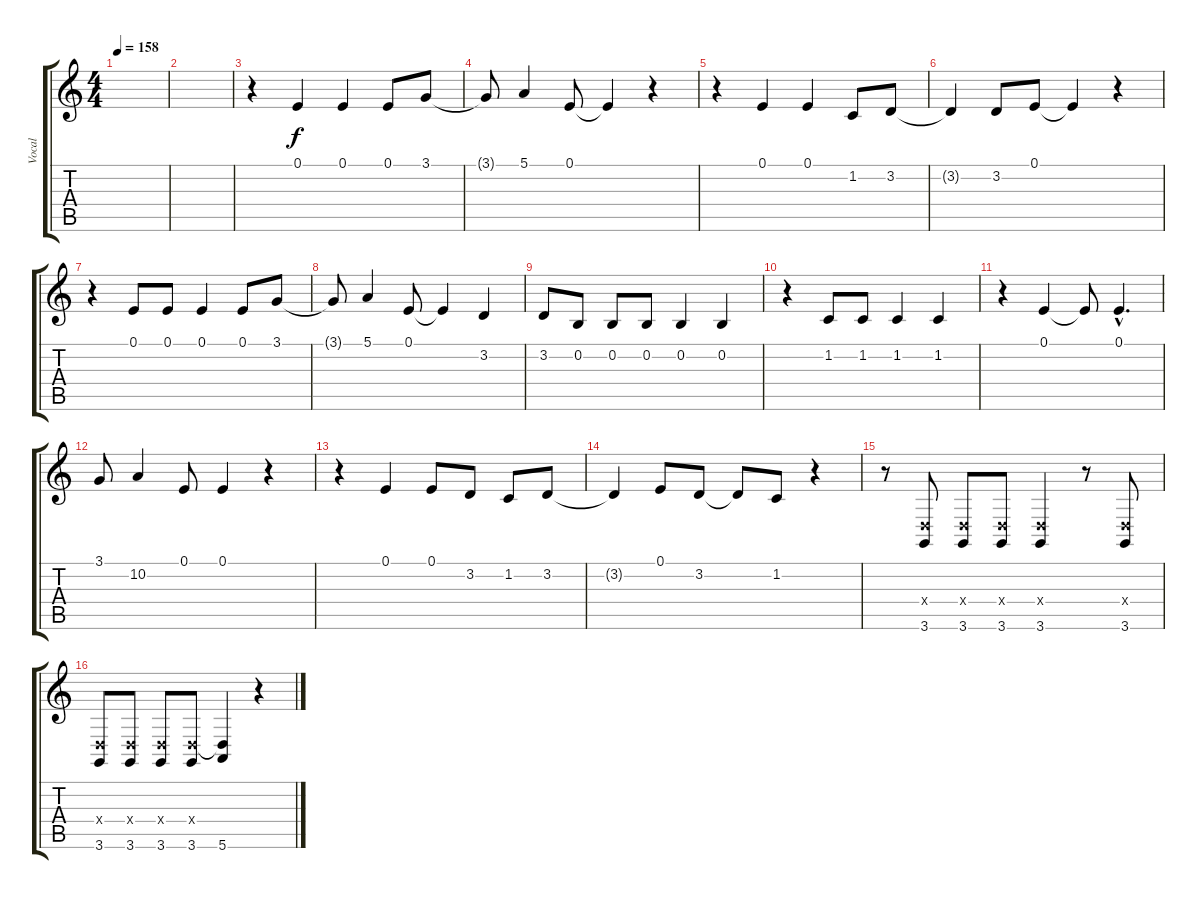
\track ("Vocal" "Vocal") {instrument lead2sawtooth}
\staff {score tabs}
\tuning (E4 B3 G3 D3 A2 E2) {hide}
\ts (4 4)
\tempo 158
\clef g2
\ks c
|
|
r.4 0.1.4 0.1.4 0.1.8 3.1.8 |
3.1{t}.8 5.1.4 0.1.8 0.1{t}.4 r.4 |
r.4 0.1.4 0.1.4 1.2.8 3.2.8 |
3.2{t}.4 3.2.8 0.1.8 0.1{t}.4 r.4 |
r.4 0.1.8 0.1.8 0.1.4 0.1.8 3.1.8 |
3.1{t}.8 5.1.4 0.1.8 0.1{t}.4 3.2.4 |
3.2.8 0.2.8 0.2.8 0.2.8 0.2.4 0.2.4 |
r.4 1.2.8 1.2.8 1.2.4 1.2.4 |
r.4 0.1.4 0.1{t}.8 0.1{hac}.4{d} |
3.1.8 10.2.4 0.1.8 0.1.4 r.4 |
r.4 0.1.4 0.1.8 3.2.8 1.2.8 3.2.8 |
3.2{t}.4 0.1.8 3.2.8 3.2{t}.8 1.2.8 r.4 |
r.8 (0.4{x} 3.6).8 (0.4{x} 3.6).8 (0.4{x} 3.6).8 (0.4{x} 3.6).4 r.8 (0.4{x} 3.6).8 |
(0.4{x} 3.6).8 (0.4{x} 3.6).8 (0.4{x} 3.6).8 (0.4{x} 3.6).8 (0.4{t} 5.6).4 r.4
